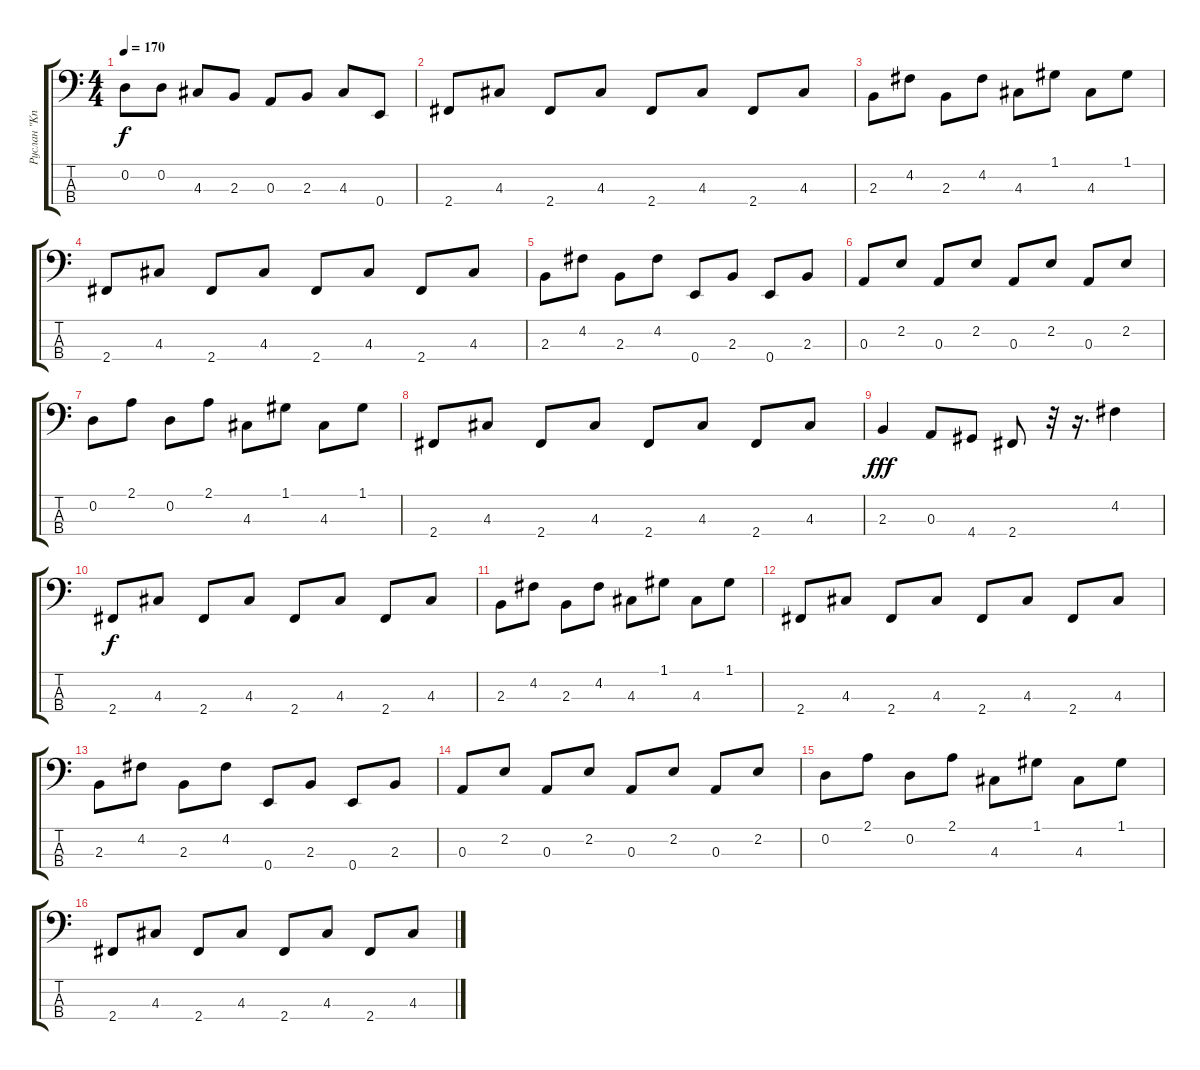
\track ("Руслан \"Kniaz\"" "Руслан \"Kn") {instrument electricbassfinger}
\staff {score tabs}
\tuning (G2 D2 A1 E1) {hide}
\ts (4 4)
\tempo 170
\clef f4
\ks c
0.2.8{dy f} 0.2.8 4.3.8 2.3.8 0.3.8 2.3.8 4.3.8 0.4.8 |
2.4.8 4.3.8 2.4.8 4.3.8 2.4.8 4.3.8 2.4.8 4.3.8 |
2.3.8 4.2.8 2.3.8 4.2.8 4.3.8 1.1.8 4.3.8 1.1.8 |
2.4.8 4.3.8 2.4.8 4.3.8 2.4.8 4.3.8 2.4.8 4.3.8 |
2.3.8 4.2.8 2.3.8 4.2.8 0.4.8 2.3.8 0.4.8 2.3.8 |
0.3.8 2.2.8 0.3.8 2.2.8 0.3.8 2.2.8 0.3.8 2.2.8 |
0.2.8 2.1.8 0.2.8 2.1.8 4.3.8 1.1.8 4.3.8 1.1.8 |
2.4.8 4.3.8 2.4.8 4.3.8 2.4.8 4.3.8 2.4.8 4.3.8 |
2.3.4{dy fff} 0.3.8 4.4.8 2.4.8 r.32 r.16{d} 4.2.4 |
2.4.8{dy f} 4.3.8 2.4.8 4.3.8 2.4.8 4.3.8 2.4.8 4.3.8 |
2.3.8 4.2.8 2.3.8 4.2.8 4.3.8 1.1.8 4.3.8 1.1.8 |
2.4.8 4.3.8 2.4.8 4.3.8 2.4.8 4.3.8 2.4.8 4.3.8 |
2.3.8 4.2.8 2.3.8 4.2.8 0.4.8 2.3.8 0.4.8 2.3.8 |
0.3.8 2.2.8 0.3.8 2.2.8 0.3.8 2.2.8 0.3.8 2.2.8 |
0.2.8 2.1.8 0.2.8 2.1.8 4.3.8 1.1.8 4.3.8 1.1.8 |
2.4.8 4.3.8 2.4.8 4.3.8 2.4.8 4.3.8 2.4.8 4.3.8
